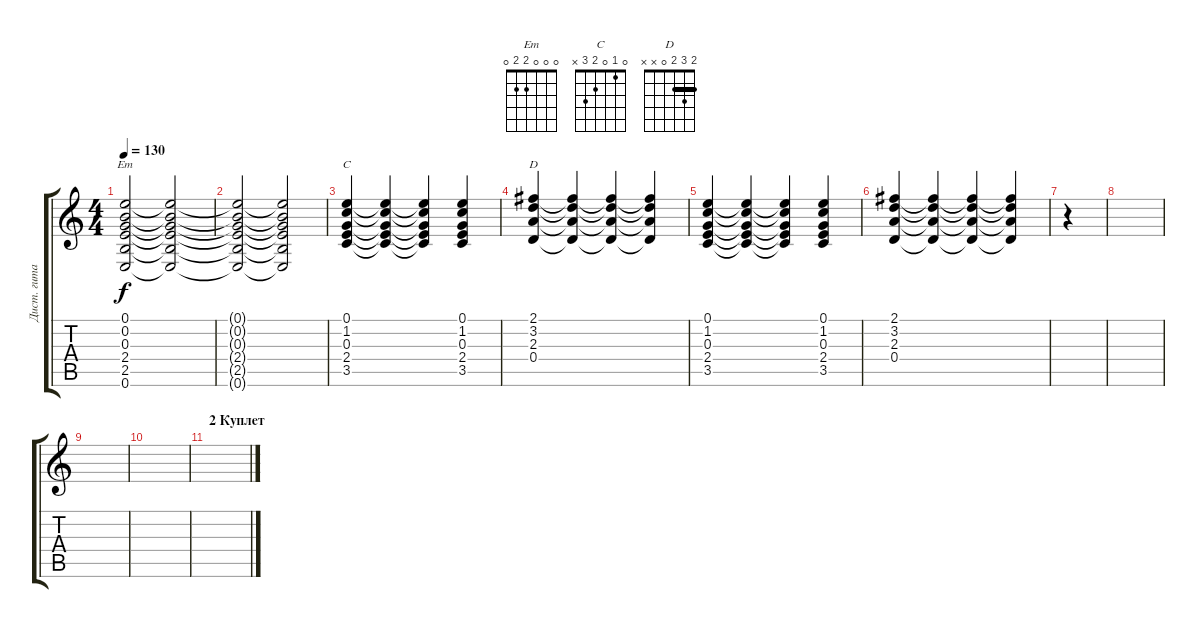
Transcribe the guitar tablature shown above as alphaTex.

\track ("Дист. гитара" "Дист. гита") {instrument distortionguitar}
\staff {score tabs}
\tuning (E4 B3 G3 D3 A2 E2) {hide}
\chord ("Em" 0 0 0 2 2 0)
\chord ("C" 0 1 0 2 3 x)
\chord ("D" 2 3 2 0 x x) {barre 2}
\ts (4 4)
\tempo 130
\clef g2
\ks c
(0.1 0.2 0.3 2.4 2.5 0.6).2{ch "Em" dy f} (0.1{t} 0.2{t} 0.3{t} 2.4{t} 2.5{t} 0.6{t}).2 |
(0.1{t} 0.2{t} 0.3{t} 2.4{t} 2.5{t} 0.6{t}).2 (0.1{t} 0.2{t} 0.3{t} 2.4{t} 2.5{t} 0.6{t}).2 |
(0.1 1.2 0.3 2.4 3.5).4{ch "C"} (0.1{t} 1.2{t} 0.3{t} 2.4{t} 3.5{t}).4 (0.1{t} 1.2{t} 0.3{t} 2.4{t} 3.5{t}).4 (0.1 1.2 0.3 2.4 3.5).4 |
(2.1 3.2 2.3 0.4).4{ch "D"} (2.1{t} 3.2{t} 2.3{t} 0.4{t}).4 (2.1{t} 3.2{t} 2.3{t} 0.4{t}).4 (2.1{t} 3.2{t} 2.3{t} 0.4{t}).4 |
(0.1 1.2 0.3 2.4 3.5).4 (0.1{t} 1.2{t} 0.3{t} 2.4{t} 3.5{t}).4 (0.1{t} 1.2{t} 0.3{t} 2.4{t} 3.5{t}).4 (0.1 1.2 0.3 2.4 3.5).4 |
(2.1 3.2 2.3 0.4).4 (2.1{t} 3.2{t} 2.3{t} 0.4{t}).4 (2.1{t} 3.2{t} 2.3{t} 0.4{t}).4 (2.1{t} 3.2{t} 2.3{t} 0.4{t}).4 |
r.4 |
|
|
|
\section ("" "2 Куплет")
